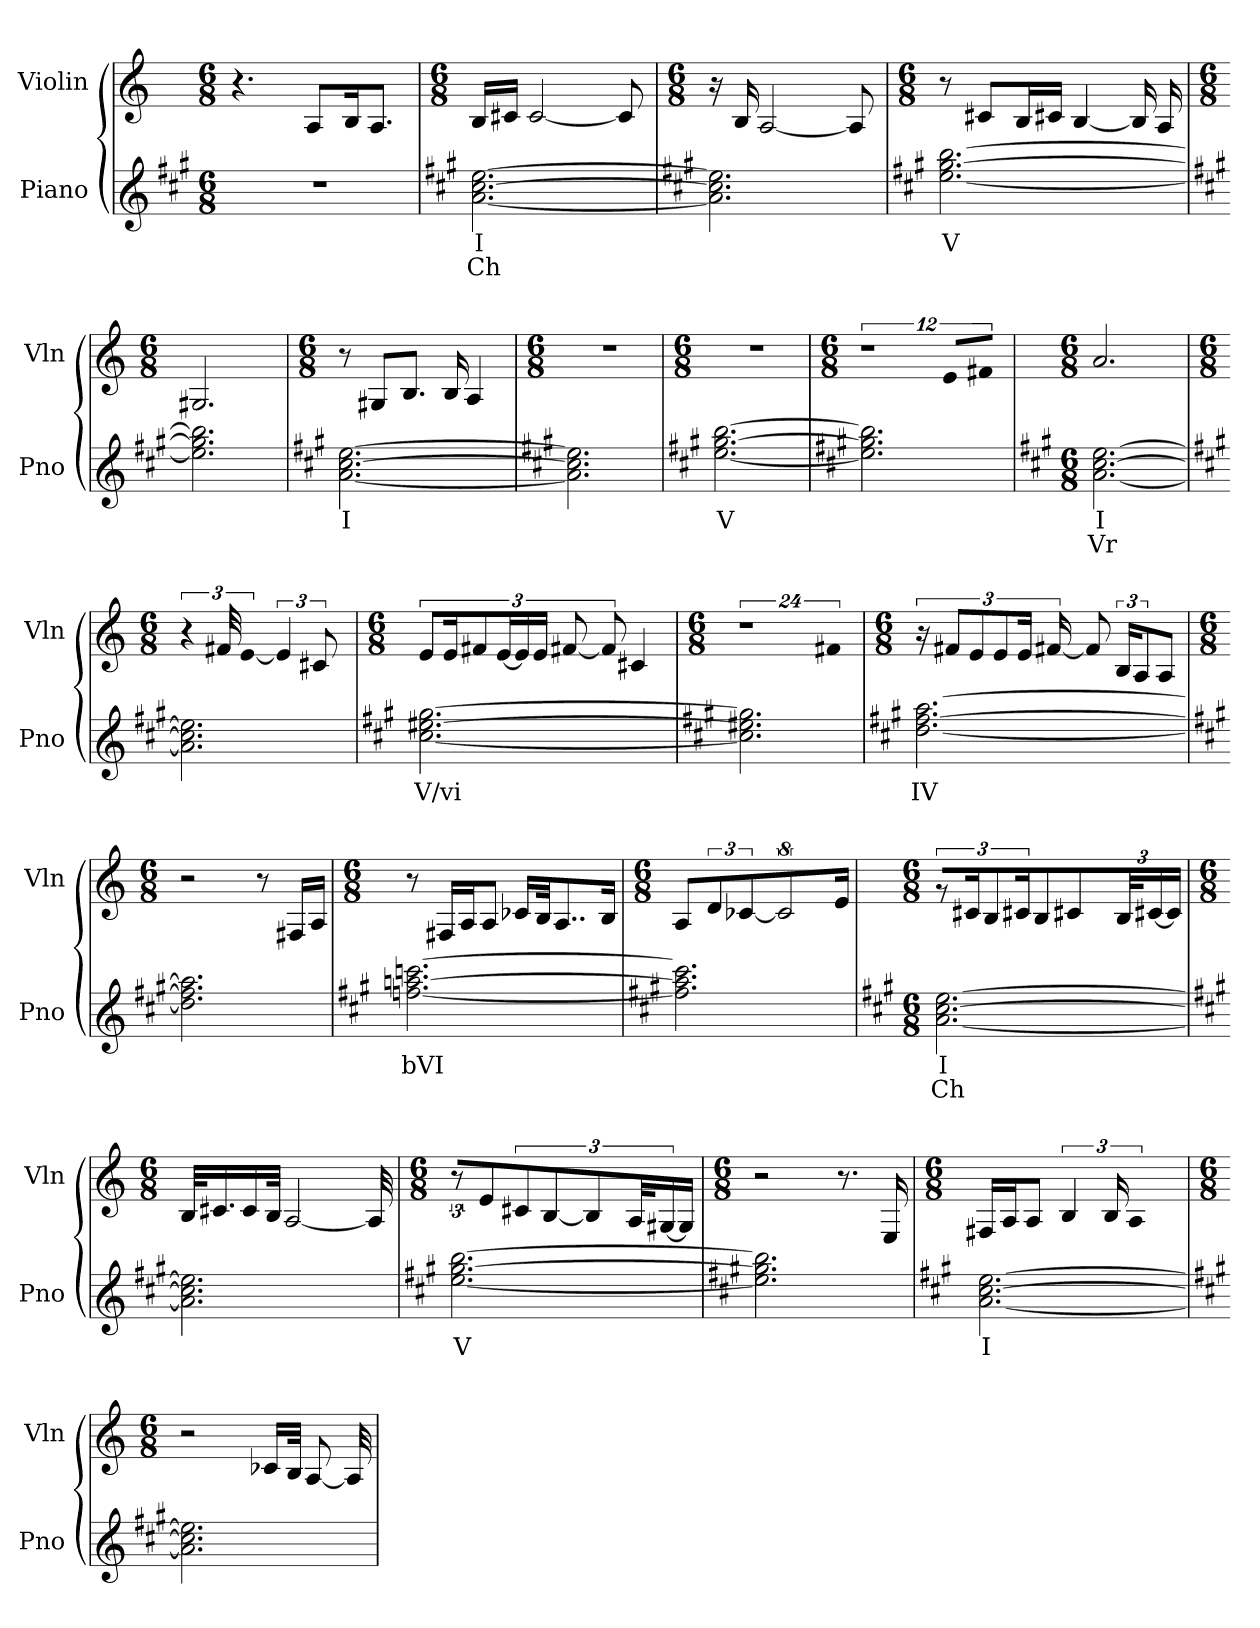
**kern	**text	**text	**kern
*part2	*part2	*part2	*part1
*staff2	*staff2	*staff2	*staff1
*I"Piano	*	*	*I"Violin
*I'Pno	*	*	*I'Vln
*k[f#c#g#]	*	*	*
*A:	*	*	*
*M6/8	*	*	*M6/8
=	=	=	=
2.r	.	.	4.r
.	.	.	8AL
.	.	.	16BK
.	.	.	8.AJ
=	=	=	=
*k[f#c#g#]	*	*	*
*A:	*	*	*
*	*	*	*M6/8
[2.a [2.cc# [2.ee	I	Ch	16BLL
.	.	.	16c#XJJ
.	.	.	[2c#
.	.	.	8c#]
=	=	=	=
*k[f#c#g#]	*	*	*
*A:	*	*	*
*	*	*	*M6/8
2.a] 2.cc#] 2.ee]	.	.	16r
.	.	.	16B
.	.	.	[2A
.	.	.	8A]
=	=	=	=
*k[f#c#g#]	*	*	*
*A:	*	*	*
*	*	*	*M6/8
[2.ee [2.gg# [2.bb	V	.	8r
.	.	.	8c#XL
.	.	.	16BL
.	.	.	16c#XJJ
.	.	.	[4B
.	.	.	16B]
.	.	.	16A
=	=	=	=
*k[f#c#g#]	*	*	*
*A:	*	*	*
*	*	*	*M6/8
2.ee] 2.gg#] 2.bb]	.	.	2.G#X
=	=	=	=
*k[f#c#g#]	*	*	*
*A:	*	*	*
*	*	*	*M6/8
[2.a [2.cc# [2.ee	I	.	8r
.	.	.	8G#XL
.	.	.	8.BJ
.	.	.	16B
.	.	.	4A
=	=	=	=
*k[f#c#g#]	*	*	*
*A:	*	*	*
*	*	*	*M6/8
2.a] 2.cc#] 2.ee]	.	.	2.r
=	=	=	=
*k[f#c#g#]	*	*	*
*A:	*	*	*
*	*	*	*M6/8
[2.ee [2.gg# [2.bb	V	.	2.r
=	=	=	=
*k[f#c#g#]	*	*	*
*A:	*	*	*
*	*	*	*M6/8
2.ee] 2.gg#] 2.bb]	.	.	12%7r
.	.	.	24eKL
.	.	.	8f#XJ
=	=	=	=
*k[f#c#g#]	*	*	*
*A:	*	*	*
*M6/8	*	*	*M6/8
[2.a [2.cc# [2.ee	I	Vr	2.a
=	=	=	=
*k[f#c#g#]	*	*	*
*A:	*	*	*
*	*	*	*M6/8
2.a] 2.cc#] 2.ee]	.	.	6r
.	.	.	48f#X
.	.	.	[16%5e
.	.	.	6e]
.	.	.	12c#X
=	=	=	=
*k[f#c#g#]	*	*	*
*A:	*	*	*
*	*	*	*M6/8
[2.cc# [2.ee#X [2.gg#	V/vi	.	12eL
.	.	.	24eK
.	.	.	12f#X
.	.	.	[24e
.	.	.	24e]
.	.	.	24eJk
.	.	.	[12f#X
.	.	.	12f#]
.	.	.	4c#X
=	=	=	=
*k[f#c#g#]	*	*	*
*A:	*	*	*
*	*	*	*M6/8
2.cc#] 2.ee#X] 2.gg#]	.	.	24%17r
.	.	.	24f#X
=	=	=	=
*k[f#c#g#]	*	*	*
*A:	*	*	*
*	*	*	*M6/8
[2.dd [2.ff# [2.aa	IV	.	24r
.	.	.	12f#XL
.	.	.	12e
.	.	.	12e
.	.	.	24eJk
.	.	.	[24f#X
.	.	.	8f#]
.	.	.	24BKL
.	.	.	12A
.	.	.	8AJ
=	=	=	=
*k[f#c#g#]	*	*	*
*A:	*	*	*
*	*	*	*M6/8
2.dd] 2.ff#] 2.aa]	.	.	2r
.	.	.	8r
.	.	.	16F#XLL
.	.	.	16AJJ
=	=	=	=
*k[f#c#g#]	*	*	*
*A:	*	*	*
*	*	*	*M6/8
[2.ffn [2.aan [2.cccn	bVI	.	8r
.	.	.	16F#XLL
.	.	.	16AJ
.	.	.	8AJ
.	.	.	16c-XLL
.	.	.	32BJk
.	.	.	8..A
.	.	.	16BJk
=	=	=	=
*k[f#c#g#]	*	*	*
*A:	*	*	*
*	*	*	*M6/8
2.ffn] 2.aan] 2.cccn]	.	.	8AL
.	.	.	12dJ
.	.	.	[6c-X
.	.	.	16%5c-]
.	.	.	16e
=	=	=	=
*k[f#c#g#]	*	*	*
*A:	*	*	*
*M6/8	*	*	*M6/8
[2.a [2.cc# [2.ee	I	Ch	12r
.	.	.	24c#XKL
.	.	.	12B
.	.	.	24c#XK
.	.	.	8BJ
.	.	.	4c#X
.	.	.	48BKKL
.	.	.	[24c#XJ
.	.	.	16c#J]
=	=	=	=
*k[f#c#g#]	*	*	*
*A:	*	*	*
*	*	*	*M6/8
2.a] 2.cc#] 2.ee]	.	.	32BKLL
.	.	.	16.c#X
.	.	.	16c#
.	.	.	32BJJk
.	.	.	[2A
.	.	.	32A]
=	=	=	=
*k[f#c#g#]	*	*	*
*A:	*	*	*
*	*	*	*M6/8
[2.ee [2.gg# [2.bb	V	.	12r
.	.	.	8eL
.	.	.	12c#XJ
.	.	.	[6B
.	.	.	6B]
.	.	.	48AKKL
.	.	.	[24G#XJ
.	.	.	16G#J]
=	=	=	=
*k[f#c#g#]	*	*	*
*A:	*	*	*
*	*	*	*M6/8
2.ee] 2.gg#] 2.bb]	.	.	2r
.	.	.	8.r
.	.	.	16E
=	=	=	=
*k[f#c#g#]	*	*	*
*A:	*	*	*
*	*	*	*M6/8
[2.a [2.cc# [2.ee	I	.	16F#XLL
.	.	.	16AJ
.	.	.	8AJ
.	.	.	6B
.	.	.	24B
.	.	.	24%7A
=	=	=	=
*k[f#c#g#]	*	*	*
*A:	*	*	*
*	*	*	*M6/8
2.a] 2.cc#] 2.ee]	.	.	2r
.	.	.	16c-XLL
.	.	.	32BJJk
.	.	.	[8A
.	.	.	32A]
=	=	=	=
*-	*-	*-	*-
